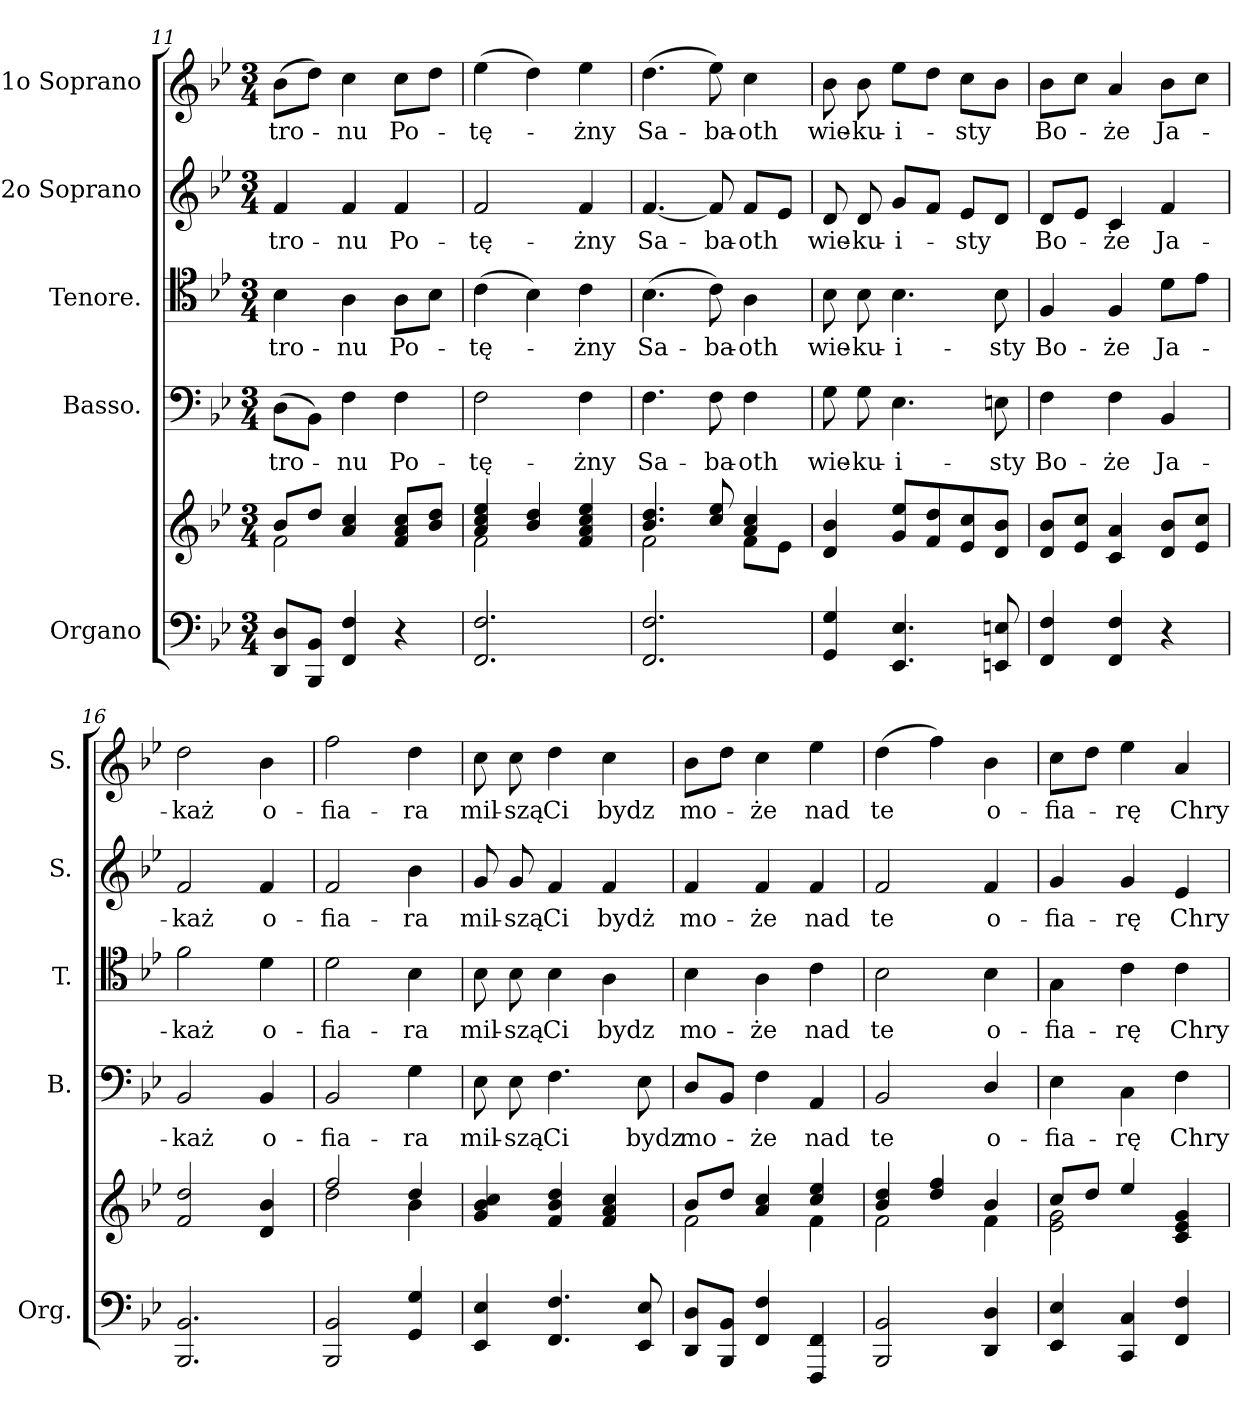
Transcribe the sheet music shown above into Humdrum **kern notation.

**kern	**kern	**kern	**text	**kern	**text	**kern	**text	**kern	**text
*part5	*part5	*part4	*part4	*part3	*part3	*part2	*part2	*part1	*part1
*staff6	*staff5	*staff4	*staff4	*staff3	*staff3	*staff2	*staff2	*staff1	*staff1
*I"Organo	*	*I"Basso.	*	*I"Tenore.	*	*I"2o Soprano	*	*I"1o Soprano	*
*I'Org.	*	*I'B.	*	*I'T.	*	*I'S.	*	*I'S.	*
*clefF4	*clefG2	*clefF4	*	*clefC4	*	*clefG2	*	*clefG2	*
*k[b-e-]	*k[b-e-]	*k[b-e-]	*	*k[b-e-]	*	*k[b-e-]	*	*k[b-e-]	*
*M3/4	*M3/4	*M3/4	*	*M3/4	*	*M3/4	*	*M3/4	*
=11	=11	=11	=11	=11	=11	=11	=11	=11	=11
*	*^	*	*	*	*	*	*	*	*
8DD/ 8D/L	8b-/L	2f\	(8D\L	tro-	4B-\	tro-	4f/	tro-	(8b-\L	tro-
8BBB-/ 8BB-/J	8dd/J	.	8BB-\J)	.	.	.	.	.	8dd\J)	.
4FF/ 4F/	4a/ 4cc/	.	4F\	-nu	4A\	-nu	4f/	-nu	4cc\	-nu
4r	8f/ 8a/ 8cc/L	4ryy	4F\	Po-	8A\L	Po-	4f/	Po-	8cc\L	Po-
.	8b-/ 8dd/J	.	.	.	8B-\J	.	.	.	8dd\J	.
=12	=12	=12	=12	=12	=12	=12	=12	=12	=12	=12
!	!	!LO:N:vis=2	!	!	!	!	!	!	!	!
2.FF/ 2.F/	4a/ 4cc/ 4ee-/	2.f\	2F\	-tę-	(4c\	-tę-	2f/	-tę-	(4ee-\	-tę-
.	4b-/ 4dd/	.	.	.	4B-\)	.	.	.	4dd\)	.
.	4f/ 4a/ 4cc/ 4ee-/	.	4F\	-żny	4c\	-żny	4f/	-żny	4ee-\	-żny
=13	=13	=13	=13	=13	=13	=13	=13	=13	=13	=13
2.FF/ 2.F/	4.b-/ 4.dd/	2f\	4.F\	Sa-	(4.B-\	Sa-	[4.f/	Sa-	(4.dd\	Sa-
.	8cc/ 8ee-/	.	8F\	-ba-	8c\)	-ba-	8f/]	-ba-	8ee-\)	-ba-
.	4a/ 4cc/	8f\L	4F\	-oth	4A\	-oth	8f/L	-oth	4cc\	-oth
.	.	8e-\J	.	.	.	.	8e-/J	.	.	.
*	*v	*v	*	*	*	*	*	*	*	*
=14	=14	=14	=14	=14	=14	=14	=14	=14	=14
4GG/ 4G/	4d/ 4b-/	8G\	wie-	8B-\	wie-	8d/	wie-	8b-\	wie-
.	.	8G\	-ku-	8B-\	-ku-	8d/	-ku-	8b-\	-ku-
4.EE-/ 4.E-/	8g/ 8ee-/L	4.E-\	-i-	4.B-\	-i-	8g/L	-i-	8ee-\L	-i-
.	8f/ 8dd/	.	.	.	.	8f/J	.	8dd\J	.
.	8e-/ 8cc/	.	.	.	.	8e-/L	-sty	8cc\L	-sty
8EEn/ 8En/	8d/ 8b-/J	8En\	-sty	8B-\	-sty	8d/J	.	8b-\J	.
=15	=15	=15	=15	=15	=15	=15	=15	=15	=15
4FF/ 4F/	8d/ 8b-/L	4F\	Bo-	4F/	Bo-	8d/L	Bo-	8b-\L	Bo-
.	8e-/ 8cc/J	.	.	.	.	8e-/J	.	8cc\J	.
4FF/ 4F/	4c/ 4a/	4F\	-że	4F/	-że	4c/	-że	4a/	-że
4r	8d/ 8b-/L	4BB-/	Ja-	8d\L	Ja-	4f/	Ja-	8b-\L	Ja-
.	8e-/ 8cc/J	.	.	8e-\J	.	.	.	8cc\J	.
=16	=16	=16	=16	=16	=16	=16	=16	=16	=16
2.BBB-/ 2.BB-/	2f/ 2dd/	2BB-/	-każ	2f\	-każ	2f/	-każ	2dd\	-każ
.	4d/ 4b-/	4BB-/	o-	4d\	o-	4f/	o-	4b-\	o-
=17	=17	=17	=17	=17	=17	=17	=17	=17	=17
*	*^	*	*	*	*	*	*	*	*
2BBB-/ 2BB-/	2ff/	2dd\	2BB-/	-fia-	2d\	-fia-	2f/	-fia-	2ff\	-fia-
4GG/ 4G/	4dd/	4b-\	4G\	-ra	4B-\	-ra	4b-\	-ra	4dd\	-ra
*	*v	*v	*	*	*	*	*	*	*	*
=18	=18	=18	=18	=18	=18	=18	=18	=18	=18
4EE-/ 4E-/	4g/ 4b-/ 4cc/	8E-\	mil-	8B-\	mil-	8g/	mil-	8cc\	mil-
.	.	8E-\	-szą	8B-\	-szą	8g/	-szą	8cc\	-szą
4.FF/ 4.F/	4f/ 4b-/ 4dd/	4.F\	Ci	4B-\	Ci	4f/	Ci	4dd\	Ci
.	4f/ 4a/ 4cc/	.	.	4A\	bydz	4f/	bydż	4cc\	bydz
8EE-/ 8E-/	.	8E-\	bydz	.	.	.	.	.	.
=19	=19	=19	=19	=19	=19	=19	=19	=19	=19
*	*^	*	*	*	*	*	*	*	*
8DD/ 8D/L	8b-/L	2f\	8D/L	mo-	4B-\	mo-	4f/	mo-	8b-\L	mo-
8BBB-/ 8BB-/J	8dd/J	.	8BB-/J	.	.	.	.	.	8dd\J	.
4FF/ 4F/	4a/ 4cc/	.	4F\	-że	4A\	-że	4f/	-że	4cc\	-że
4FFF/ 4FF/	4cc/ 4ee-/	4f\	4AA/	nad	4c\	nad	4f/	nad	4ee-\	nad
=20	=20	=20	=20	=20	=20	=20	=20	=20	=20	=20
2BBB-/ 2BB-/	4b-/ 4dd/	2f\	2BB-/	te	2B-\	te	2f/	te	(4dd\	te
.	4dd/ 4ff/	.	.	.	.	.	.	.	4ff\)	.
4DD/ 4D/	4b-/	4f\	4D/	o-	4B-\	o-	4f/	o-	4b-\	o-
=21	=21	=21	=21	=21	=21	=21	=21	=21	=21	=21
4EE-/ 4E-/	8cc/L	2e-\ 2g\	4E-\	-fia-	4G\	-fia-	4g/	-fia-	8cc\L	-fia-
.	8dd/J	.	.	.	.	.	.	.	8dd\J	.
4CC/ 4C/	4ee-/	.	4C\	-rę	4c\	-rę	4g/	-rę	4ee-\	-rę
4FF/ 4F/	4c/ 4e-/ 4g/	4ryy	4F\	Chry-	4c\	Chry-	4e-/	Chry-	4a/	Chry-
*	*v	*v	*	*	*	*	*	*	*	*
=	=	=	=	=	=	=	=	=	=
*-	*-	*-	*-	*-	*-	*-	*-	*-	*-
